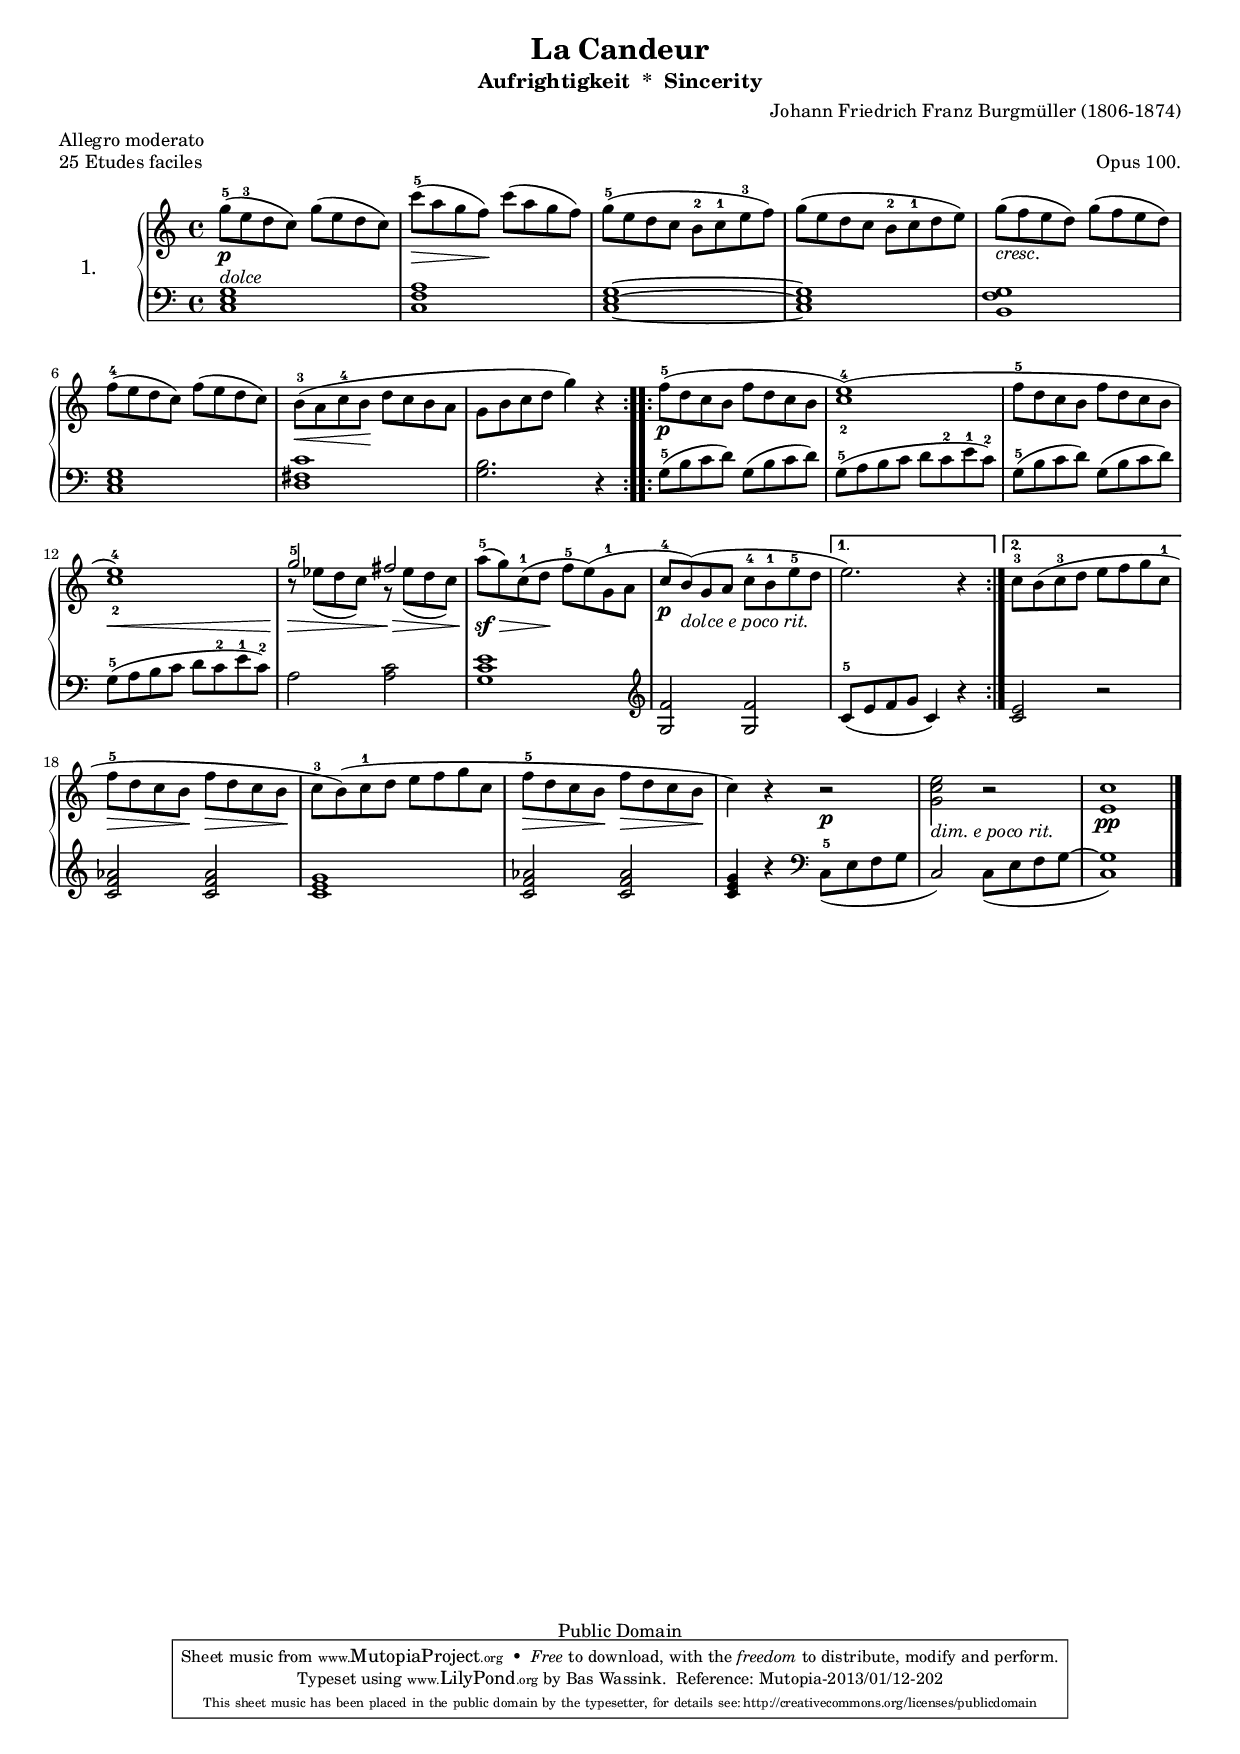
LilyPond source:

\version "2.16.0"
#(set-global-staff-size 16)
\include "nederlands.ly"
\header {
  title             = "La Candeur"
  subtitle          = "Aufrightigkeit  *  Sincerity"
  composer          = "Johann Friedrich Franz Burgmüller (1806-1874)"
  opus              = "Opus 100."
  piece             = "25 Etudes faciles"
  meter             = "Allegro moderato"
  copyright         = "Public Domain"
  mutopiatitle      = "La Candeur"
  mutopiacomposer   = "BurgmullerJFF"
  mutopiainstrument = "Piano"
  date              = "19th Century"
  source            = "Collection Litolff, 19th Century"
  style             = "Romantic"
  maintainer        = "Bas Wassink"
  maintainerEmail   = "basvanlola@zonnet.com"

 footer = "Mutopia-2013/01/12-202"
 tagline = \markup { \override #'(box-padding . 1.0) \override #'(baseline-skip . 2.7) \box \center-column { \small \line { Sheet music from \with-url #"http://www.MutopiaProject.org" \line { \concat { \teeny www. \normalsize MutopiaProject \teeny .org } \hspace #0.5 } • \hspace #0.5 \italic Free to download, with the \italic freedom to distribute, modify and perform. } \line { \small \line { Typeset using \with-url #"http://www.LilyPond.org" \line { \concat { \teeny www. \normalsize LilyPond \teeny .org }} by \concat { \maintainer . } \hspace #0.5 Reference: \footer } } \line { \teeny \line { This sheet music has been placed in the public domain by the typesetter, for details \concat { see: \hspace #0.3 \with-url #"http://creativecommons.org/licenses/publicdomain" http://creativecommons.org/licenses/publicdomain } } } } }
}

Global =  {\key c\major \time 4/4} 

vOne =  \relative c''' {
  \repeat volta 2 {
  \stemNeutral \slurNeutral g8-5_\p ( e-3 d  c) g' ( e d  c)
  c'-5\> ( a g  f)\! c' ( a g  f)
  g-5 ( e d c b-2 c-1 e-3  f)
  g ( e d c b-2 c-1 d  e)
  
  g_ \markup{\italic "cresc."} ( f e  d) g ( f e  d)
  f-4 ( e d  c) f ( e d  c)
  b-3\< ( a c-4 b\! d c b a
  g b c d  g4) r 
  }
  
  \repeat volta 2 {
  
  f8-5_\p ( d c b f' d c b
  <c-2\< e-4 >1)(
  f8-5\! ( d c b f' d c b
  <c-2 e-4>1)\<
  
  \stemUp g'2-5\> fis\>
  \stemNeutral a8-5_\sf\> ( g) c,-1 ( d\! f-5  e) ( g,-1 a
  c-4_\p b)_ \markup{\italic "dolce e poco rit."} ( g a c-4 b-1 e-5 d
  }
  
  \alternative {
    {  e2.) r4}
    { c8-3 b ( c-3 d e f g c,-1 }
  }
  
  f-5\> d c b\! f'\> d c b\!
  c-3  b) ( c-1 d e f g c,
  f-5\> d c b\! f'\> d c b\!
   c4) r r2_\p
  
  <g c e>2_\markup{\italic "dim. e poco rit."} r
  <e c'>1_\pp
  \bar "|."
  }

vTwo =  \relative c'' {
  s1 s s s
  
  s s s s
  
  s s s s
  
  \stemDown \slurDown r8 es ( d  c) r es ( d  c)
  s1
  s
  
  s
  s
  
  s
  s
  s
  s
  
  s
  s
  }

vThree =  \relative c {
  <c e g>1^\markup{\italic "dolce"}
  <c f a>
  \tieNeutral <c e g> ~
  <c e g>
  
  <b f'g >
  <c e g>
  <d fis c'>
  <g b>2. r4
  
  g8-5 ( b c  d) g, ( b c  d)
  g,-5 ( a b c d c-2 e-1  c)-2
  g-5 ( b c  d) g, ( b c  d)
  g,-5 ( a b c d c-2 e-1  c)-2
  
  a2 <a c>
  <g c e>1
  \clef treble
  <g f'>2 <g f'>
  
  c8-5 ( e f g  c,4) r
  <c e>2 r
  
  <c f as> <c f as>
  <c e g>1
  <c f as>2 <c f as>
  <c e g>4 r \clef bass \slurDown c,8-5 ( e f g
  
   c,2)
  c8 ( e f \tieUp g ~
  <c, g'>1)   
  }
  

\score { {
\context PianoStaff <<
  \set PianoStaff.midiInstrument = "acoustic grand"
  \set PianoStaff.instrumentName = \markup{\large "1. "}
  \context Staff = "up" <<
    \Global \clef treble
    \context Voice=VoiceI \vOne
    \context Voice=VoiceII \vTwo
  >>
  \context Staff = "down" <<
    \Global \clef bass
    \context Voice=VoiceIII \vThree
  >>
>>
}
\layout {}

  \midi {
    \tempo 4 = 152
    }
}
